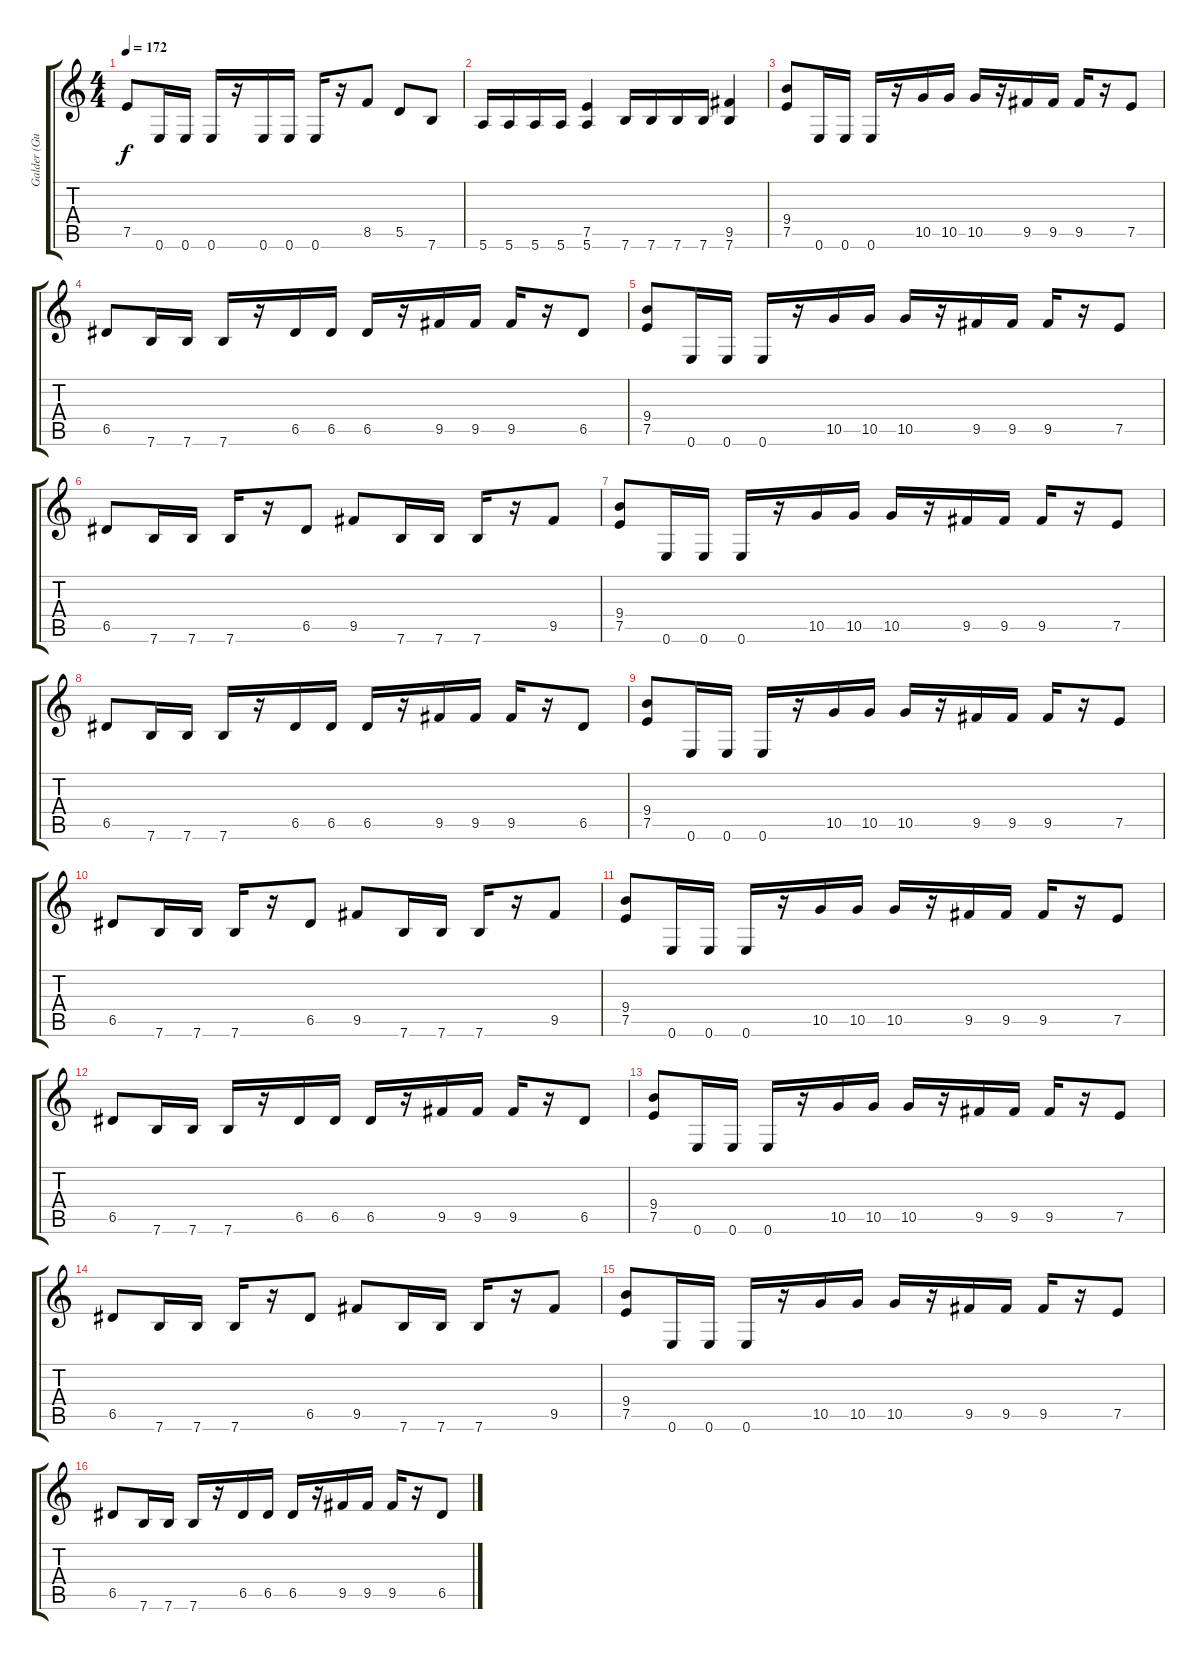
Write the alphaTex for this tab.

\track ("Galder (Guitar1)" "Galder (Gu") {instrument distortionguitar}
\staff {score tabs}
\tuning (E4 B3 G3 D3 A2 E2) {hide}
\ts (4 4)
\tempo 172
\clef g2
\ks c
7.5.8{dy f} 0.6.16 0.6.16 0.6.16 r.16 0.6.16 0.6.16 0.6.16 r.16 8.5.8 5.5.8 7.6.8 |
5.6.16 5.6.16 5.6.16 5.6.16 (7.5 5.6).4 7.6.16 7.6.16 7.6.16 7.6.16 (9.5 7.6).4 |
(9.4 7.5).8 0.6.16 0.6.16 0.6.16 r.16 10.5.16 10.5.16 10.5.16 r.16 9.5.16 9.5.16 9.5.16 r.16 7.5.8 |
6.5.8 7.6.16 7.6.16 7.6.16 r.16 6.5.16 6.5.16 6.5.16 r.16 9.5.16 9.5.16 9.5.16 r.16 6.5.8 |
(9.4 7.5).8 0.6.16 0.6.16 0.6.16 r.16 10.5.16 10.5.16 10.5.16 r.16 9.5.16 9.5.16 9.5.16 r.16 7.5.8 |
6.5.8 7.6.16 7.6.16 7.6.16 r.16 6.5.8 9.5.8 7.6.16 7.6.16 7.6.16 r.16 9.5.8 |
(9.4 7.5).8 0.6.16 0.6.16 0.6.16 r.16 10.5.16 10.5.16 10.5.16 r.16 9.5.16 9.5.16 9.5.16 r.16 7.5.8 |
6.5.8 7.6.16 7.6.16 7.6.16 r.16 6.5.16 6.5.16 6.5.16 r.16 9.5.16 9.5.16 9.5.16 r.16 6.5.8 |
(9.4 7.5).8 0.6.16 0.6.16 0.6.16 r.16 10.5.16 10.5.16 10.5.16 r.16 9.5.16 9.5.16 9.5.16 r.16 7.5.8 |
6.5.8 7.6.16 7.6.16 7.6.16 r.16 6.5.8 9.5.8 7.6.16 7.6.16 7.6.16 r.16 9.5.8 |
(9.4 7.5).8 0.6.16 0.6.16 0.6.16 r.16 10.5.16 10.5.16 10.5.16 r.16 9.5.16 9.5.16 9.5.16 r.16 7.5.8 |
6.5.8 7.6.16 7.6.16 7.6.16 r.16 6.5.16 6.5.16 6.5.16 r.16 9.5.16 9.5.16 9.5.16 r.16 6.5.8 |
(9.4 7.5).8 0.6.16 0.6.16 0.6.16 r.16 10.5.16 10.5.16 10.5.16 r.16 9.5.16 9.5.16 9.5.16 r.16 7.5.8 |
6.5.8 7.6.16 7.6.16 7.6.16 r.16 6.5.8 9.5.8 7.6.16 7.6.16 7.6.16 r.16 9.5.8 |
(9.4 7.5).8 0.6.16 0.6.16 0.6.16 r.16 10.5.16 10.5.16 10.5.16 r.16 9.5.16 9.5.16 9.5.16 r.16 7.5.8 |
6.5.8 7.6.16 7.6.16 7.6.16 r.16 6.5.16 6.5.16 6.5.16 r.16 9.5.16 9.5.16 9.5.16 r.16 6.5.8
